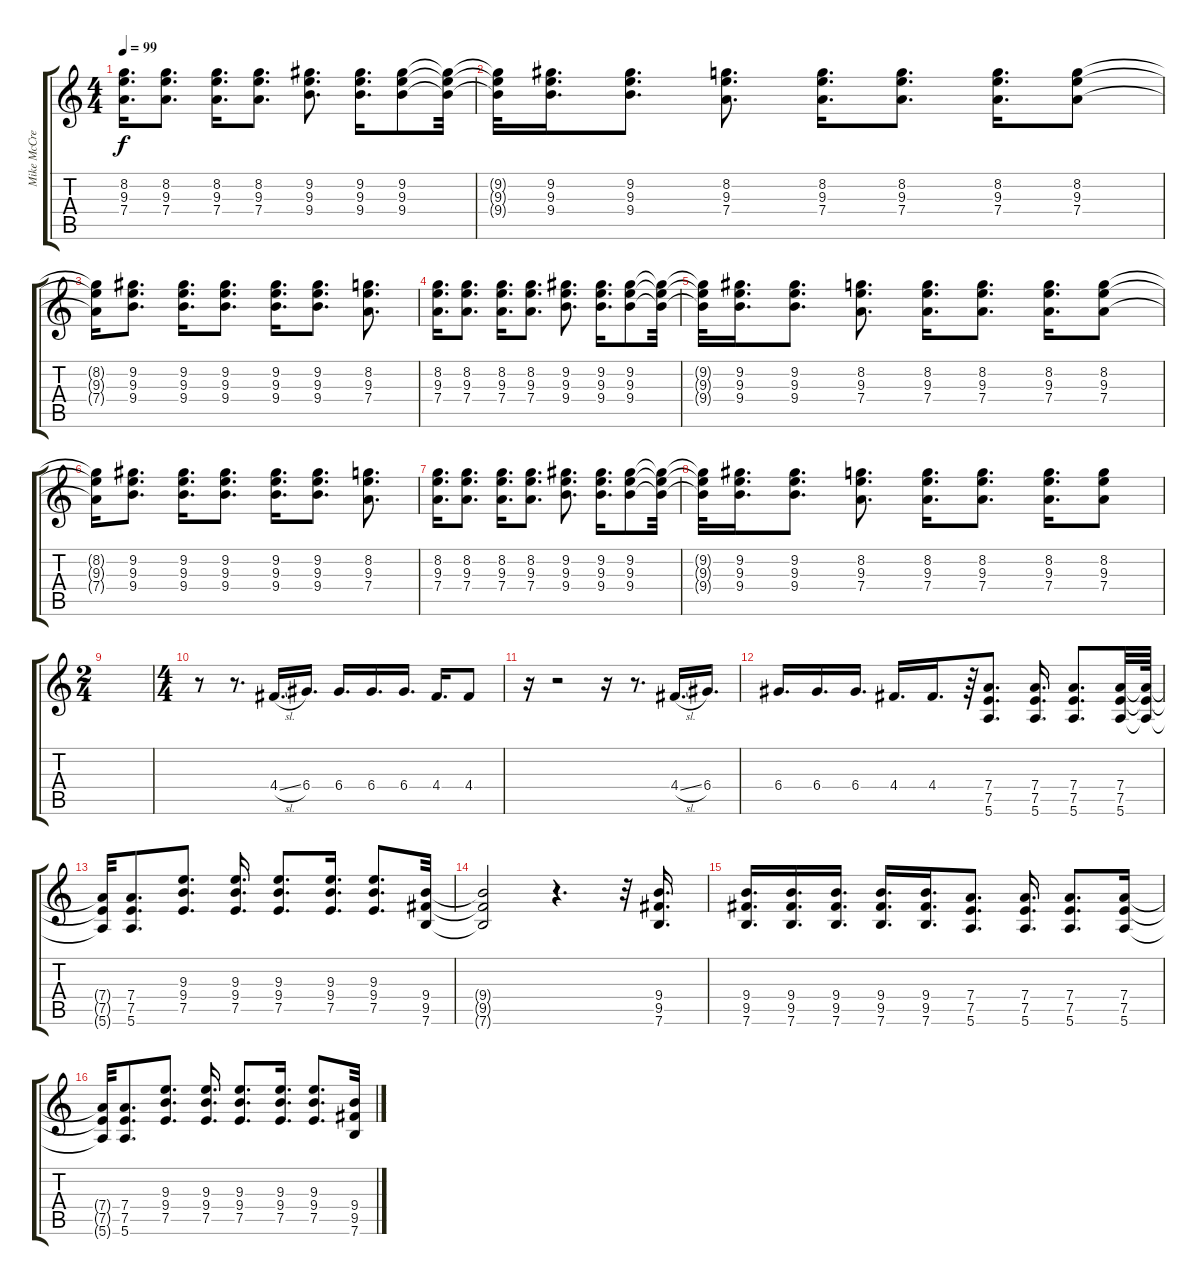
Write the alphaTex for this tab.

\track ("Mike McCready" "Mike McCre") {instrument distortionguitar}
\staff {score tabs}
\tuning (E4 B3 G3 D3 A2 E2) {hide}
\ts (4 4)
\tempo 99
\clef g2
\ks c
(8.2 9.3 7.4).16{d dy f} (8.2 9.3 7.4).8{d} (8.2 9.3 7.4).16{d} (8.2 9.3 7.4).8{d} (9.2 9.3 9.4).8{d} (9.2 9.3 9.4).16{d} (9.2 9.3 9.4).8 (9.2{t} 9.3{t} 9.4{t}).32 |
(9.2{t} 9.3{t} 9.4{t}).32 (9.2 9.3 9.4).16{d} (9.2 9.3 9.4).8{d} (8.2 9.3 7.4).8{d} (8.2 9.3 7.4).16{d} (8.2 9.3 7.4).8{d} (8.2 9.3 7.4).16{d} (8.2 9.3 7.4).8 |
(8.2{t} 9.3{t} 7.4{t}).16 (9.2 9.3 9.4).8{d} (9.2 9.3 9.4).16{d} (9.2 9.3 9.4).8{d} (9.2 9.3 9.4).16{d} (9.2 9.3 9.4).8{d} (8.2 9.3 7.4).8{d} |
(8.2 9.3 7.4).16{d} (8.2 9.3 7.4).8{d} (8.2 9.3 7.4).16{d} (8.2 9.3 7.4).8{d} (9.2 9.3 9.4).8{d} (9.2 9.3 9.4).16{d} (9.2 9.3 9.4).8 (9.2{t} 9.3{t} 9.4{t}).32 |
(9.2{t} 9.3{t} 9.4{t}).32 (9.2 9.3 9.4).16{d} (9.2 9.3 9.4).8{d} (8.2 9.3 7.4).8{d} (8.2 9.3 7.4).16{d} (8.2 9.3 7.4).8{d} (8.2 9.3 7.4).16{d} (8.2 9.3 7.4).8 |
(8.2{t} 9.3{t} 7.4{t}).16 (9.2 9.3 9.4).8{d} (9.2 9.3 9.4).16{d} (9.2 9.3 9.4).8{d} (9.2 9.3 9.4).16{d} (9.2 9.3 9.4).8{d} (8.2 9.3 7.4).8{d} |
(8.2 9.3 7.4).16{d} (8.2 9.3 7.4).8{d} (8.2 9.3 7.4).16{d} (8.2 9.3 7.4).8{d} (9.2 9.3 9.4).8{d} (9.2 9.3 9.4).16{d} (9.2 9.3 9.4).8 (9.2{t} 9.3{t} 9.4{t}).32 |
(9.2{t} 9.3{t} 9.4{t}).32 (9.2 9.3 9.4).16{d} (9.2 9.3 9.4).8{d} (8.2 9.3 7.4).8{d} (8.2 9.3 7.4).16{d} (8.2 9.3 7.4).8{d} (8.2 9.3 7.4).16{d} (8.2 9.3 7.4).8 |
\ts (2 4)
|
\ts (4 4)
r.8 r.8{d} 4.4{sl}.16{d} 6.4.16{d} 6.4.16{d} 6.4.16{d} 6.4.16{d} 4.4.16{d} 4.4.8 |
r.16 r.2 r.16 r.8{d} 4.4{sl}.16{d} 6.4.16{d} |
6.4.16{d} 6.4.16{d} 6.4.16{d} 4.4.16{d} 4.4.16{d} r.64 (7.4 7.5 5.6).8{d} (7.4 7.5 5.6).16{d} (7.4 7.5 5.6).8{d} (7.4 7.5 5.6).32 (7.4{t} 7.5{t} 5.6{t}).64 |
(7.4{t} 7.5{t} 5.6{t}).32 (7.4 7.5 5.6).8{d} (9.3 9.4 7.5).8{d} (9.3 9.4 7.5).16{d} (9.3 9.4 7.5).8{d} (9.3 9.4 7.5).16{d} (9.3 9.4 7.5).8{d} (9.4 9.5 7.6).32 |
(9.4{t} 9.5{t} 7.6{t}).2 r.4{d} r.32 (9.4 9.5 7.6).16{d} |
(9.4 9.5 7.6).16{d} (9.4 9.5 7.6).16{d} (9.4 9.5 7.6).16{d} (9.4 9.5 7.6).16{d} (9.4 9.5 7.6).16{d} (7.4 7.5 5.6).8{d} (7.4 7.5 5.6).16{d} (7.4 7.5 5.6).8{d} (7.4 7.5 5.6).16 |
(7.4{t} 7.5{t} 5.6{t}).32 (7.4 7.5 5.6).8{d} (9.3 9.4 7.5).8{d} (9.3 9.4 7.5).16{d} (9.3 9.4 7.5).8{d} (9.3 9.4 7.5).16{d} (9.3 9.4 7.5).8{d} (9.4 9.5 7.6).32
